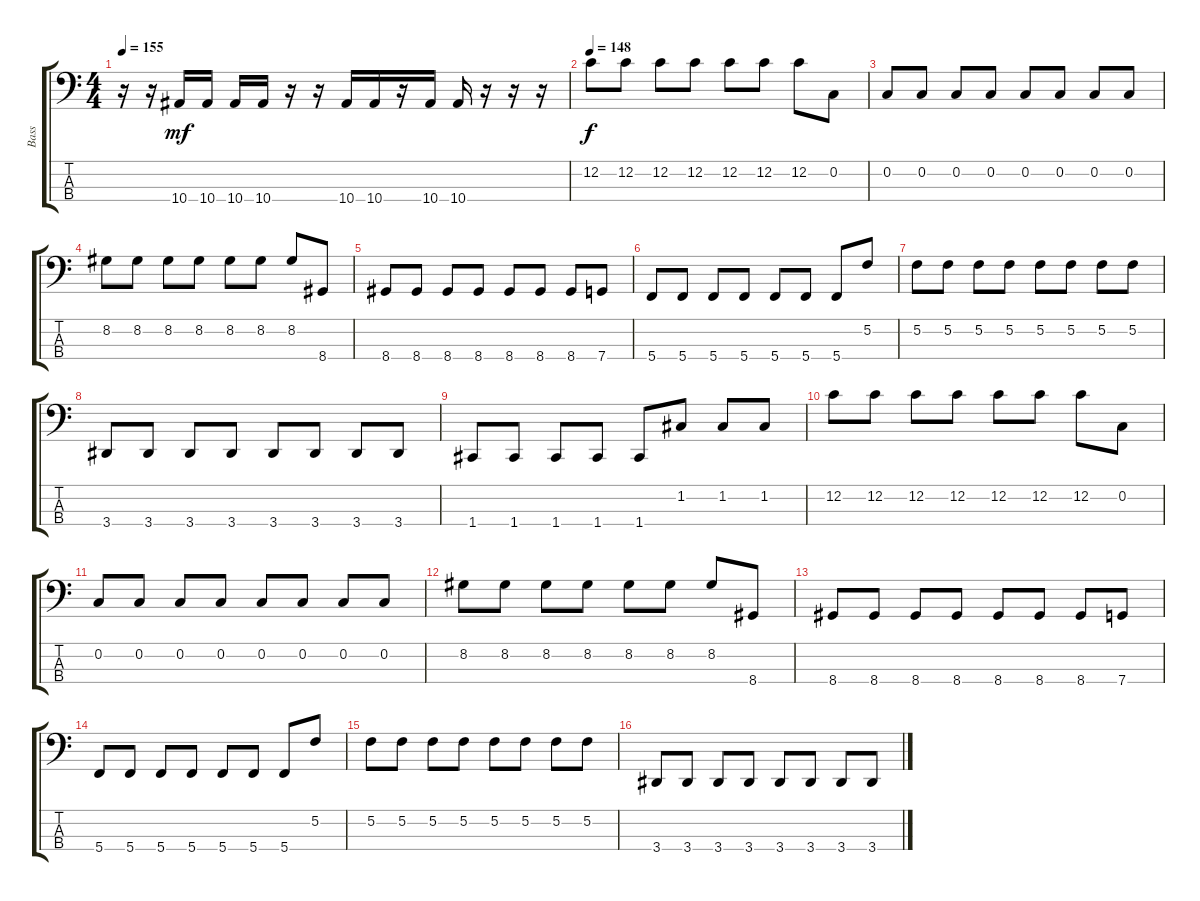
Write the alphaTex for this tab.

\track ("Bass" "Bass") {instrument electricbasspick}
\staff {score tabs}
\tuning (F2 C2 G1 C1) {hide}
\ts (4 4)
\tempo 155
\clef f4
\ks c
r.16{dy mf} r.16 10.4.16 10.4.16 10.4.16 10.4.16 r.16 r.16 10.4.16 10.4.16 r.16 10.4.16 10.4.16 r.16 r.16 r.16 |
\tempo 148
12.2.8{dy f} 12.2.8 12.2.8 12.2.8 12.2.8 12.2.8 12.2.8 0.2.8 |
0.2.8 0.2.8 0.2.8 0.2.8 0.2.8 0.2.8 0.2.8 0.2.8 |
8.2.8 8.2.8 8.2.8 8.2.8 8.2.8 8.2.8 8.2.8 8.4.8 |
8.4.8 8.4.8 8.4.8 8.4.8 8.4.8 8.4.8 8.4.8 7.4.8 |
5.4.8 5.4.8 5.4.8 5.4.8 5.4.8 5.4.8 5.4.8 5.2.8 |
5.2.8 5.2.8 5.2.8 5.2.8 5.2.8 5.2.8 5.2.8 5.2.8 |
3.4.8 3.4.8 3.4.8 3.4.8 3.4.8 3.4.8 3.4.8 3.4.8 |
1.4.8 1.4.8 1.4.8 1.4.8 1.4.8 1.2.8 1.2.8 1.2.8 |
12.2.8 12.2.8 12.2.8 12.2.8 12.2.8 12.2.8 12.2.8 0.2.8 |
0.2.8 0.2.8 0.2.8 0.2.8 0.2.8 0.2.8 0.2.8 0.2.8 |
8.2.8 8.2.8 8.2.8 8.2.8 8.2.8 8.2.8 8.2.8 8.4.8 |
8.4.8 8.4.8 8.4.8 8.4.8 8.4.8 8.4.8 8.4.8 7.4.8 |
5.4.8 5.4.8 5.4.8 5.4.8 5.4.8 5.4.8 5.4.8 5.2.8 |
5.2.8 5.2.8 5.2.8 5.2.8 5.2.8 5.2.8 5.2.8 5.2.8 |
3.4.8 3.4.8 3.4.8 3.4.8 3.4.8 3.4.8 3.4.8 3.4.8
